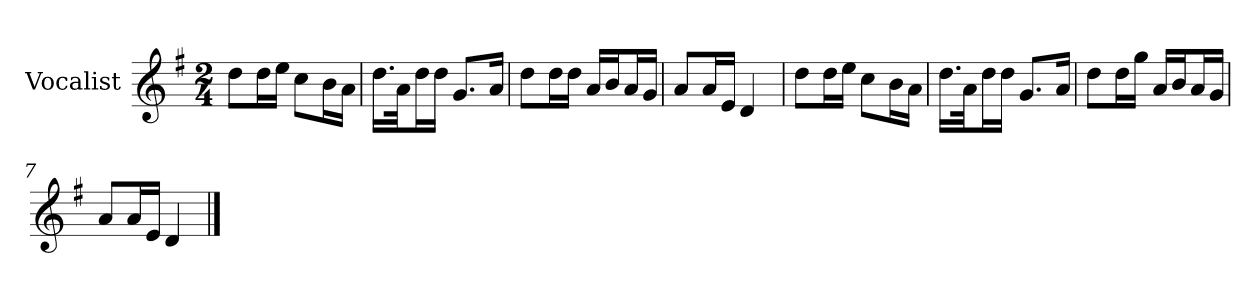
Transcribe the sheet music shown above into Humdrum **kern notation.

**kern
*part1
*staff1
*I"Vocalist
*k[f#]
*G:
*M2/4
=
8ddL
16ddL
16eeJJ
8ccL
16bL
16aJJ
=1
16.ddLL
32aJk
16ddL
16ddJJ
8.gL
16aJk
=2
8ddL
16ddL
16ddJJ
16aLL
16bJ
16aL
16gJJ
=3
8aL
16aL
16eJJ
4d
=4
8ddL
16ddL
16eeJJ
8ccL
16bL
16aJJ
=5
16.ddLL
32aJk
16ddL
16ddJJ
8.gL
16aJk
=6
8ddL
16ddL
16ggJJ
16aLL
16bJ
16aL
16gJJ
=7
8aL
16aL
16eJJ
4d
==
*-
